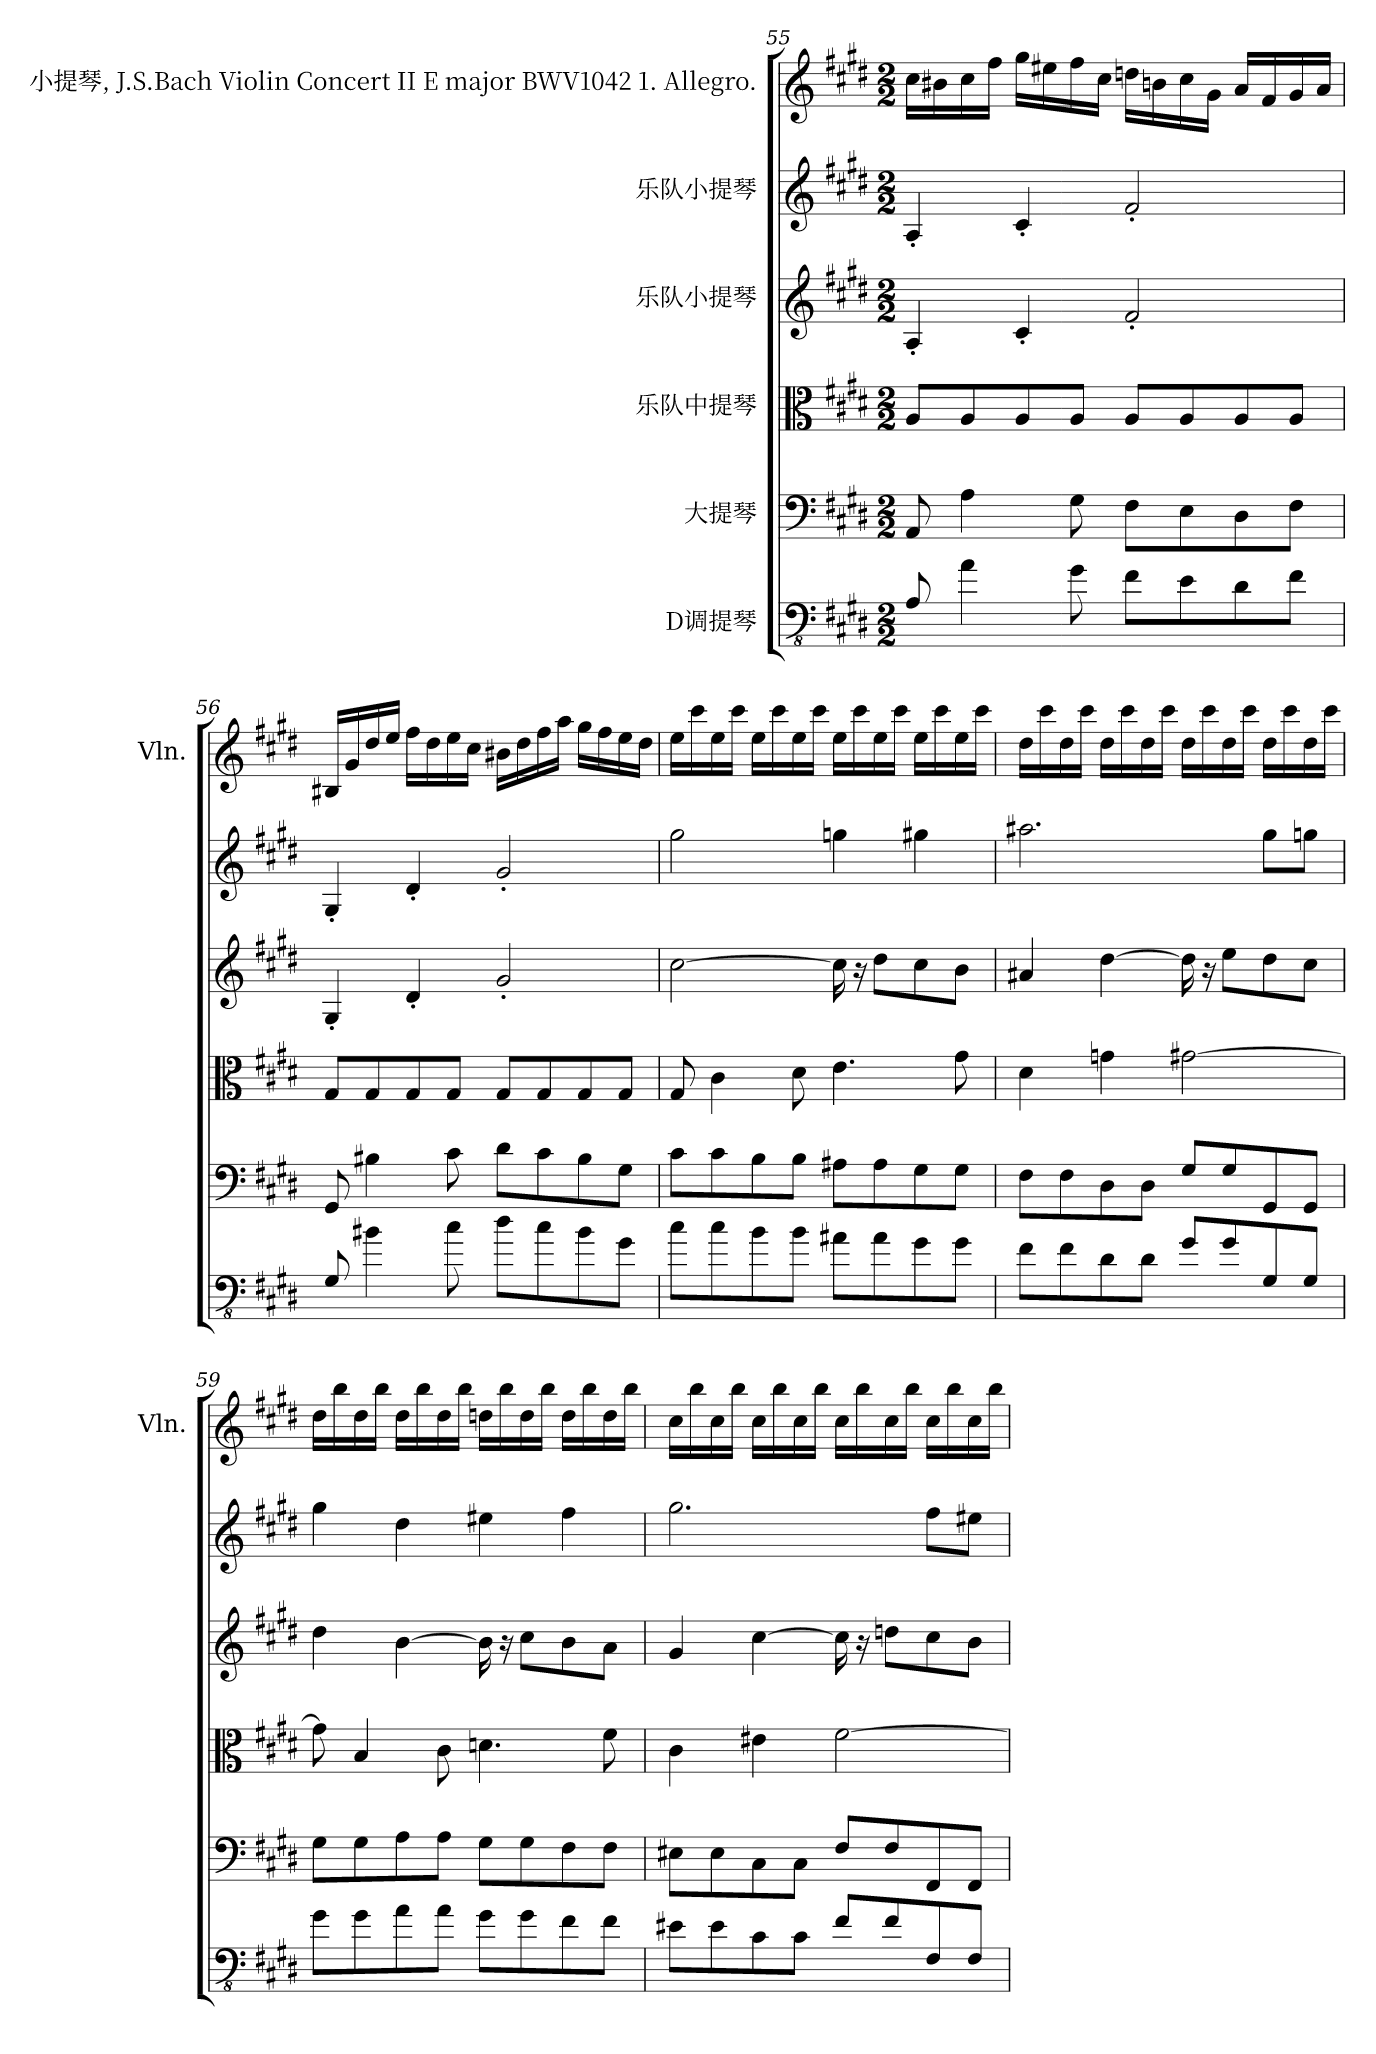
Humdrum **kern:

**kern	**kern	**kern	**kern	**kern	**kern
*part6	*part5	*part4	*part3	*part2	*part1
*staff6	*staff5	*staff4	*staff3	*staff2	*staff1
*I"D调提琴	*I"大提琴	*I"乐队中提琴	*I"乐队小提琴	*I"乐队小提琴	*I"小提琴, J.S.Bach Violin Concert II E major BWV1042 1. Allegro.
*	*	*	*	*	*I'Vln.
*clefFv4	*clefF4	*clefC3	*clefG2	*clefG2	*clefG2
*ITrd7c12	*	*	*	*	*
*k[f#c#g#d#]	*k[f#c#g#d#]	*k[f#c#g#d#]	*k[f#c#g#d#]	*k[f#c#g#d#]	*k[f#c#g#d#]
*M2/2	*M2/2	*M2/2	*M2/2	*M2/2	*M2/2
=55	=55	=55	=55	=55	=55
8AAA/	8AA/	8A/L	4A'/	4A'/	16cc#\LL
.	.	.	.	.	16b#X\
4AA\	4A\	8A/	.	.	16cc#\
.	.	.	.	.	16ff#\JJ
.	.	8A/	4c#'/	4c#'/	16gg#\LL
.	.	.	.	.	16ee#X\
8GG#\	8G#\	8A/J	.	.	16ff#\
.	.	.	.	.	16cc#\JJ
8FF#\L	8F#\L	8A/L	2f#'/	2f#'/	16ddn\LL
.	.	.	.	.	16bn\
8EE\	8E\	8A/	.	.	16cc#\
.	.	.	.	.	16g#\JJ
8DD#\	8D#\	8A/	.	.	16a/LL
.	.	.	.	.	16f#/
8FF#\J	8F#\J	8A/J	.	.	16g#/
.	.	.	.	.	16a/JJ
!!LO:LB:g=z
=56	=56	=56	=56	=56	=56
8GGG#/	8GG#/	8G#/L	4G#'/	4G#'/	16B#X/LL
.	.	.	.	.	16g#/
4BB#X\	4B#X\	8G#/	.	.	16dd#/
.	.	.	.	.	16ee/JJ
.	.	8G#/	4d#'/	4d#'/	16ff#\LL
.	.	.	.	.	16dd#\
8C#\	8c#\	8G#/J	.	.	16ee\
.	.	.	.	.	16cc#\JJ
8D#\L	8d#\L	8G#/L	2g#'/	2g#'/	16b#X\LL
.	.	.	.	.	16dd#\
8C#\	8c#\	8G#/	.	.	16ff#\
.	.	.	.	.	16aa\JJ
8BB#\	8B#\	8G#/	.	.	16gg#\LL
.	.	.	.	.	16ff#\
8GG#\J	8G#\J	8G#/J	.	.	16ee\
.	.	.	.	.	16dd#\JJ
=57	=57	=57	=57	=57	=57
8C#\L	8c#\L	8G#/	[2cc#\	2gg#\	16ee\LL
.	.	.	.	.	16ccc#\
8C#\	8c#\	4c#\	.	.	16ee\
.	.	.	.	.	16ccc#\JJ
8BB\	8B\	.	.	.	16ee\LL
.	.	.	.	.	16ccc#\
8BB\J	8B\J	8d#\	.	.	16ee\
.	.	.	.	.	16ccc#\JJ
8AA#X\L	8A#X\L	4.e\	16cc#\]	4ggn\	16ee\LL
.	.	.	16r	.	16ccc#\
8AA#\	8A#\	.	8dd#\L	.	16ee\
.	.	.	.	.	16ccc#\JJ
8GG#\	8G#\	.	8cc#\	4gg#X\	16ee\LL
.	.	.	.	.	16ccc#\
8GG#\J	8G#\J	8g#\	8b\J	.	16ee\
.	.	.	.	.	16ccc#\JJ
!!LO:PB:g=z
=58	=58	=58	=58	=58	=58
8FF#\L	8F#\L	4d#\	4a#X/	2.aa#X\	16dd#\LL
.	.	.	.	.	16ccc#\
8FF#\	8F#\	.	.	.	16dd#\
.	.	.	.	.	16ccc#\JJ
8DD#\	8D#\	4gn\	[4dd#\	.	16dd#\LL
.	.	.	.	.	16ccc#\
8DD#\J	8D#\J	.	.	.	16dd#\
.	.	.	.	.	16ccc#\JJ
8GG#/L	8G#/L	[2g#X\	16dd#\]	.	16dd#\LL
.	.	.	16r	.	16ccc#\
8GG#/	8G#/	.	8ee\L	.	16dd#\
.	.	.	.	.	16ccc#\JJ
8GGG#/	8GG#/	.	8dd#\	8gg#\L	16dd#\LL
.	.	.	.	.	16ccc#\
8GGG#/J	8GG#/J	.	8cc#\J	8ggn\J	16dd#\
.	.	.	.	.	16ccc#\JJ
=59	=59	=59	=59	=59	=59
8GG#\L	8G#\L	8g#\]	4dd#\	4gg#\	16dd#\LL
.	.	.	.	.	16bb\
8GG#\	8G#\	4B/	.	.	16dd#\
.	.	.	.	.	16bb\JJ
8AA\	8A\	.	[4b\	4dd#\	16dd#\LL
.	.	.	.	.	16bb\
8AA\J	8A\J	8c#\	.	.	16dd#\
.	.	.	.	.	16bb\JJ
8GG#\L	8G#\L	4.dn\	16b\]	4ee#X\	16ddn\LL
.	.	.	16r	.	16bb\
8GG#\	8G#\	.	8cc#\L	.	16dd\
.	.	.	.	.	16bb\JJ
8FF#\	8F#\	.	8b\	4ff#\	16dd\LL
.	.	.	.	.	16bb\
8FF#\J	8F#\J	8f#\	8a\J	.	16dd\
.	.	.	.	.	16bb\JJ
!!LO:LB:g=z
=60	=60	=60	=60	=60	=60
8EE#X\L	8E#X\L	4c#\	4g#/	2.gg#\	16cc#\LL
.	.	.	.	.	16bb\
8EE#\	8E#\	.	.	.	16cc#\
.	.	.	.	.	16bb\JJ
8CC#\	8C#\	4e#X\	[4cc#\	.	16cc#\LL
.	.	.	.	.	16bb\
8CC#\J	8C#\J	.	.	.	16cc#\
.	.	.	.	.	16bb\JJ
8FF#/L	8F#/L	[2f#\	16cc#\]	.	16cc#\LL
.	.	.	16r	.	16bb\
8FF#/	8F#/	.	8ddn\L	.	16cc#\
.	.	.	.	.	16bb\JJ
8FFF#/	8FF#/	.	8cc#\	8ff#\L	16cc#\LL
.	.	.	.	.	16bb\
8FFF#/J	8FF#/J	.	8b\J	8ee#X\J	16cc#\
.	.	.	.	.	16bb\JJ
=	=	=	=	=	=
*-	*-	*-	*-	*-	*-
